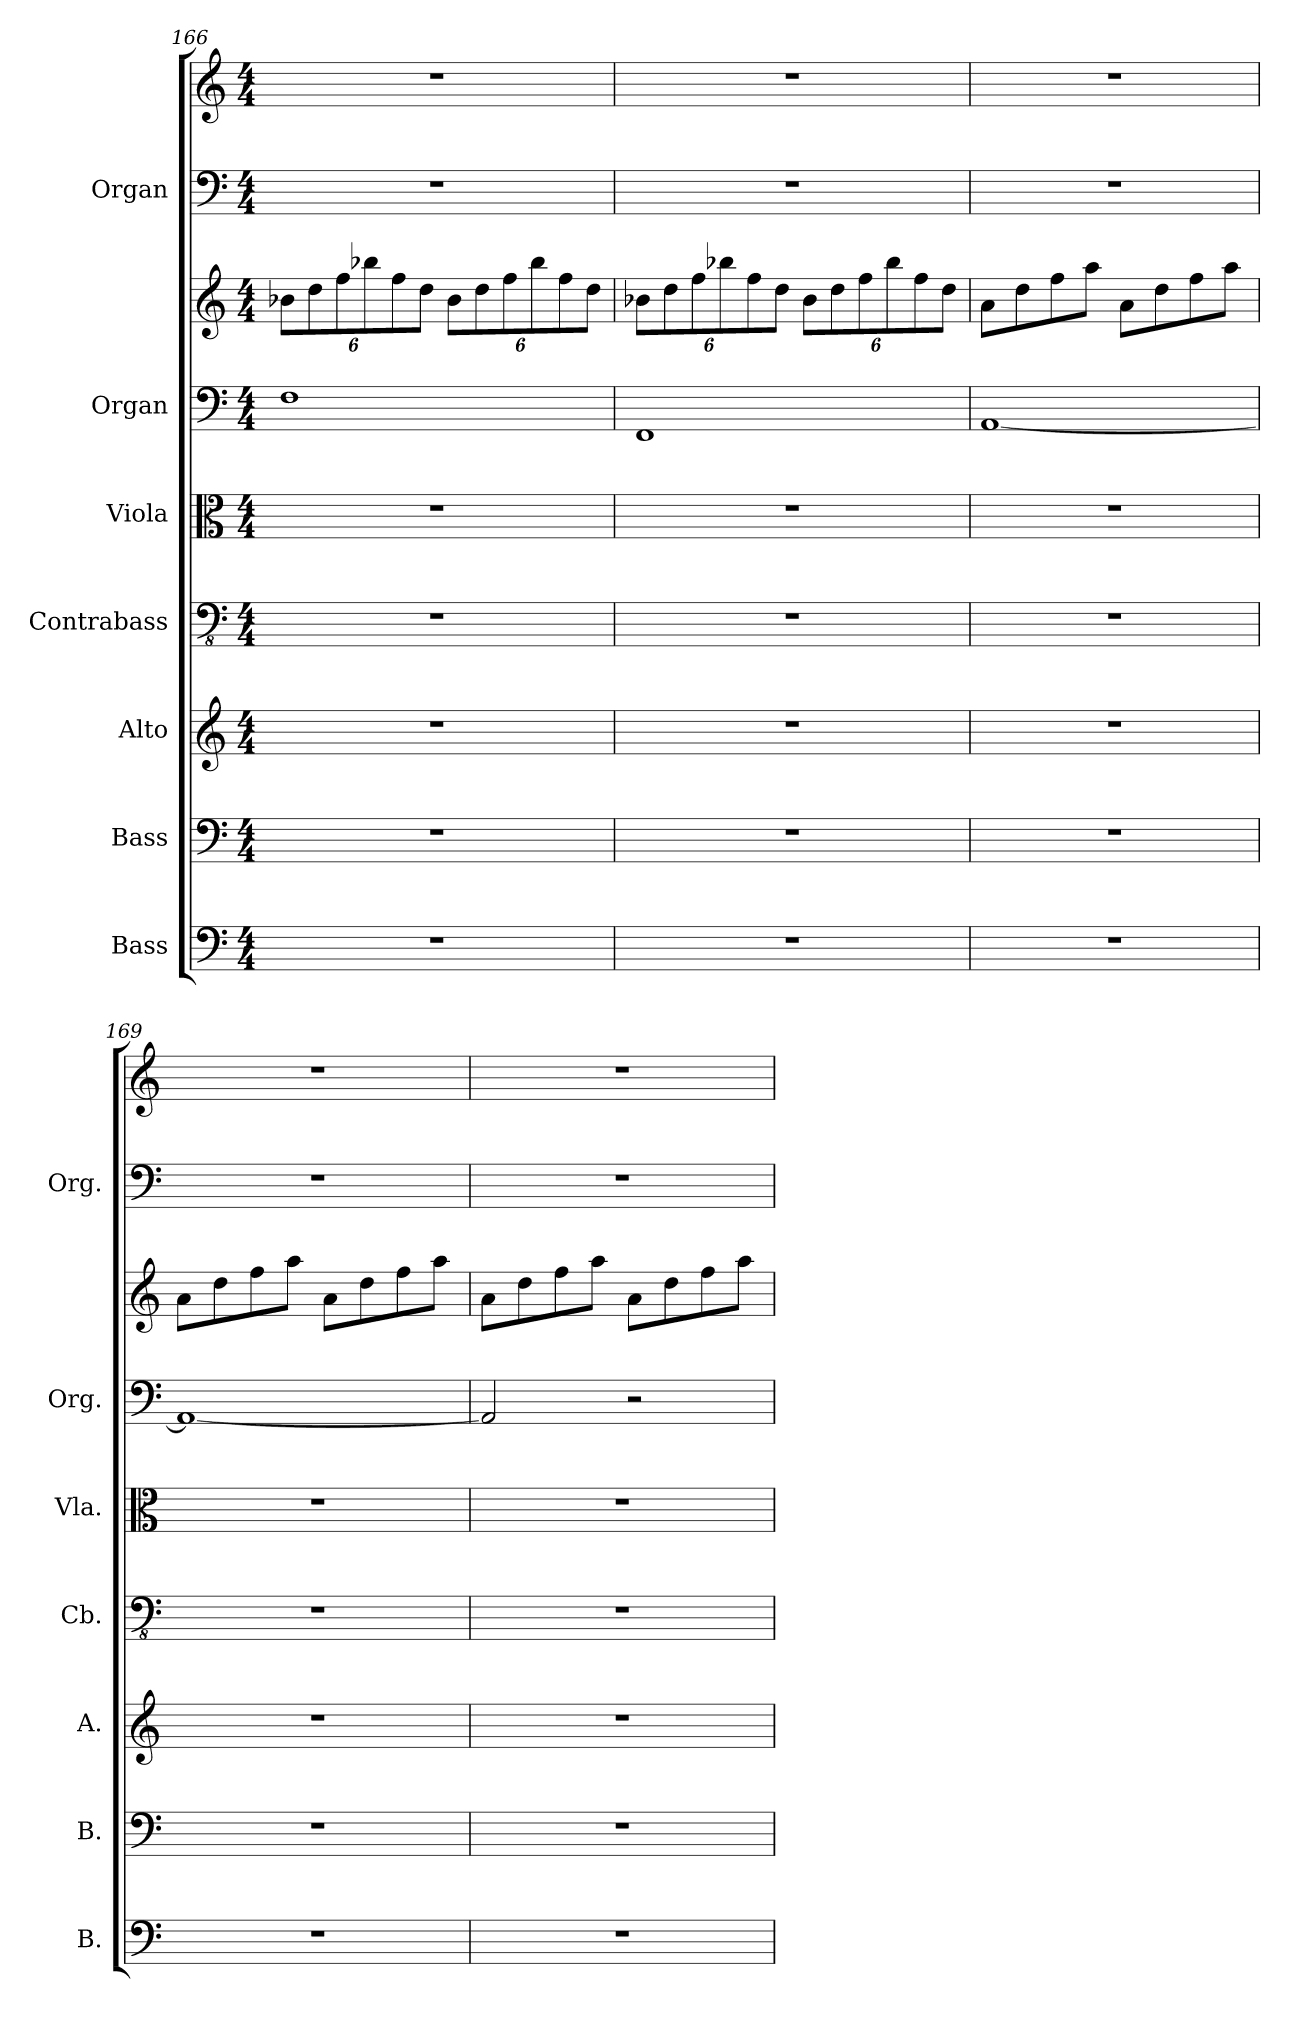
**kern	**kern	**kern	**kern	**kern	**kern	**kern	**kern	**kern
*part7	*part6	*part5	*part4	*part3	*part2	*part2	*part1	*part1
*staff9	*staff8	*staff7	*staff6	*staff5	*staff4	*staff3	*staff2	*staff1
*I"Bass	*I"Bass	*I"Alto	*I"Contrabass	*I"Viola	*I"Organ	*	*I"Organ	*
*I'B.	*I'B.	*I'A.	*I'Cb.	*I'Vla.	*I'Org.	*	*I'Org.	*
*clefF4	*clefF4	*clefG2	*clefFv4	*clefC3	*clefF4	*clefG2	*clefF4	*clefG2
*	*	*	*ITrd7c12	*	*	*	*	*
*k[]	*k[]	*k[]	*k[]	*k[]	*k[]	*k[]	*k[]	*k[]
*M4/4	*M4/4	*M4/4	*M4/4	*M4/4	*M4/4	*M4/4	*M4/4	*M4/4
*	*	*	*	*	*	*Xbrackettup	*	*
=166	=166	=166	=166	=166	=166	=166	=166	=166
1r	1r	1r	1r	1r	1F	12b-X\L	1r	1r
.	.	.	.	.	.	12dd\	.	.
.	.	.	.	.	.	12ff\	.	.
.	.	.	.	.	.	12bb-X\	.	.
.	.	.	.	.	.	12ff\	.	.
.	.	.	.	.	.	12dd\J	.	.
.	.	.	.	.	.	12b-\L	.	.
.	.	.	.	.	.	12dd\	.	.
.	.	.	.	.	.	12ff\	.	.
.	.	.	.	.	.	12bb-\	.	.
.	.	.	.	.	.	12ff\	.	.
.	.	.	.	.	.	12dd\J	.	.
=167	=167	=167	=167	=167	=167	=167	=167	=167
1r	1r	1r	1r	1r	1FF	12b-X\L	1r	1r
.	.	.	.	.	.	12dd\	.	.
.	.	.	.	.	.	12ff\	.	.
.	.	.	.	.	.	12bb-X\	.	.
.	.	.	.	.	.	12ff\	.	.
.	.	.	.	.	.	12dd\J	.	.
.	.	.	.	.	.	12b-\L	.	.
.	.	.	.	.	.	12dd\	.	.
.	.	.	.	.	.	12ff\	.	.
.	.	.	.	.	.	12bb-\	.	.
.	.	.	.	.	.	12ff\	.	.
.	.	.	.	.	.	12dd\J	.	.
=168	=168	=168	=168	=168	=168	=168	=168	=168
1r	1r	1r	1r	1r	[1AA	8a\L	1r	1r
.	.	.	.	.	.	8dd\	.	.
.	.	.	.	.	.	8ff\	.	.
.	.	.	.	.	.	8aa\J	.	.
.	.	.	.	.	.	8a\L	.	.
.	.	.	.	.	.	8dd\	.	.
.	.	.	.	.	.	8ff\	.	.
.	.	.	.	.	.	8aa\J	.	.
!!LO:PB:g=z
=169	=169	=169	=169	=169	=169	=169	=169	=169
1r	1r	1r	1r	1r	1AA_	8a\L	1r	1r
.	.	.	.	.	.	8dd\	.	.
.	.	.	.	.	.	8ff\	.	.
.	.	.	.	.	.	8aa\J	.	.
.	.	.	.	.	.	8a\L	.	.
.	.	.	.	.	.	8dd\	.	.
.	.	.	.	.	.	8ff\	.	.
.	.	.	.	.	.	8aa\J	.	.
=170	=170	=170	=170	=170	=170	=170	=170	=170
1r	1r	1r	1r	1r	2AA/]	8a\L	1r	1r
.	.	.	.	.	.	8dd\	.	.
.	.	.	.	.	.	8ff\	.	.
.	.	.	.	.	.	8aa\J	.	.
.	.	.	.	.	2r	8a\L	.	.
.	.	.	.	.	.	8dd\	.	.
.	.	.	.	.	.	8ff\	.	.
.	.	.	.	.	.	8aa\J	.	.
=	=	=	=	=	=	=	=	=
*-	*-	*-	*-	*-	*-	*-	*-	*-
